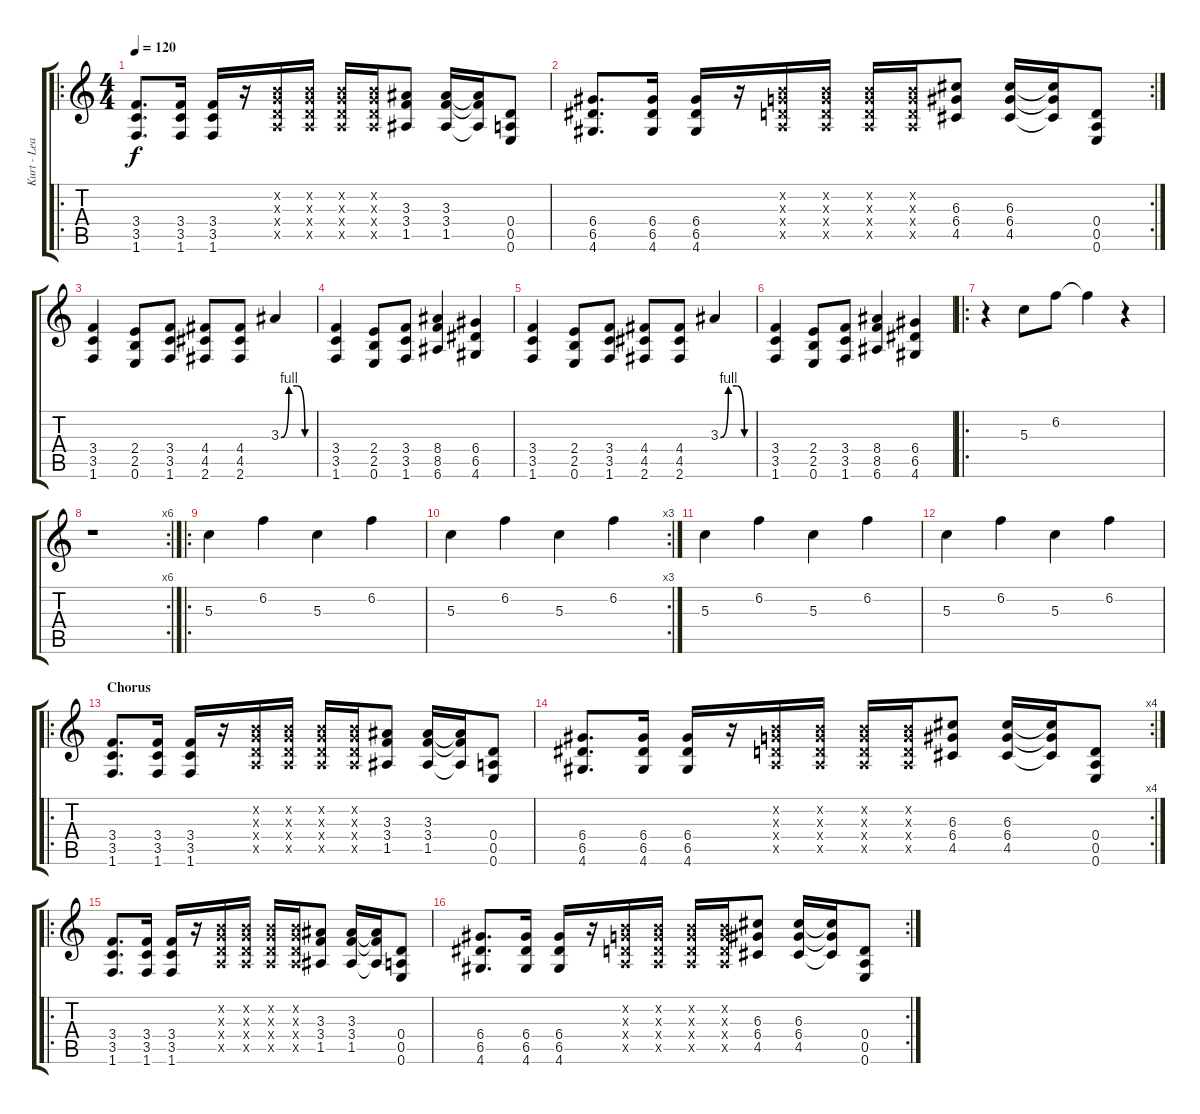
\track ("Kurt - Lead Guitar" "Kurt - Lea") {instrument electricguitarclean}
\staff {score tabs}
\tuning (E4 B3 G3 D3 A2 E2) {hide}
\ro
\ts (4 4)
\tempo 120
\clef g2
\ks c
(3.4 3.5 1.6).8{d dy f} (3.4 3.5 1.6).16 (3.4 3.5 1.6).16 r.16 (0.2{x} 0.3{x} 0.4{x} 0.5{x}).16 (0.2{x} 0.3{x} 0.4{x} 0.5{x}).16 (0.2{x} 0.3{x} 0.4{x} 0.5{x}).16 (0.2{x} 0.3{x} 0.4{x} 0.5{x}).16 (3.3 3.4 1.5).8 (3.3 3.4 1.5).16 (3.3{t} 3.4{t} 1.5{t}).16 (0.4 0.5 0.6).8 |
\rc 2
(6.4 6.5 4.6).8{d} (6.4 6.5 4.6).16 (6.4 6.5 4.6).16 r.16 (0.2{x} 0.3{x} 0.4{x} 0.5{x}).16 (0.2{x} 0.3{x} 0.4{x} 0.5{x}).16 (0.2{x} 0.3{x} 0.4{x} 0.5{x}).16 (0.2{x} 0.3{x} 0.4{x} 0.5{x}).16 (6.3 6.4 4.5).8 (6.3 6.4 4.5).16 (6.3{t} 6.4{t} 4.5{t}).16 (0.4 0.5 0.6).8 |
(3.4 3.5 1.6).4 (2.4 2.5 0.6).8 (3.4 3.5 1.6).8 (4.4 4.5 2.6).8 (4.4 4.5 2.6).8 3.3{be (custom 0 0 15 4 30 4 45 0 60 0)}.4 |
(3.4 3.5 1.6).4 (2.4 2.5 0.6).8 (3.4 3.5 1.6).8 (8.4 8.5 6.6).4 (6.4 6.5 4.6).4 |
(3.4 3.5 1.6).4 (2.4 2.5 0.6).8 (3.4 3.5 1.6).8 (4.4 4.5 2.6).8 (4.4 4.5 2.6).8 3.3{be (custom 0 0 15 4 30 4 45 0 60 0)}.4 |
(3.4 3.5 1.6).4 (2.4 2.5 0.6).8 (3.4 3.5 1.6).8 (8.4 8.5 6.6).4 (6.4 6.5 4.6).4 |
\ro
r.4 5.3.8 6.2.8 6.2{t}.4 r.4 |
\rc 6
r.1 |
\ro
5.3.4 6.2.4 5.3.4 6.2.4 |
\rc 3
5.3.4 6.2.4 5.3.4 6.2.4 |
5.3.4 6.2.4 5.3.4 6.2.4 |
5.3.4 6.2.4 5.3.4 6.2.4 |
\ro
\section ("" "Chorus")
(3.4 3.5 1.6).8{d} (3.4 3.5 1.6).16 (3.4 3.5 1.6).16 r.16 (0.2{x} 0.3{x} 0.4{x} 0.5{x}).16 (0.2{x} 0.3{x} 0.4{x} 0.5{x}).16 (0.2{x} 0.3{x} 0.4{x} 0.5{x}).16 (0.2{x} 0.3{x} 0.4{x} 0.5{x}).16 (3.3 3.4 1.5).8 (3.3 3.4 1.5).16 (3.3{t} 3.4{t} 1.5{t}).16 (0.4 0.5 0.6).8 |
\rc 4
(6.4 6.5 4.6).8{d} (6.4 6.5 4.6).16 (6.4 6.5 4.6).16 r.16 (0.2{x} 0.3{x} 0.4{x} 0.5{x}).16 (0.2{x} 0.3{x} 0.4{x} 0.5{x}).16 (0.2{x} 0.3{x} 0.4{x} 0.5{x}).16 (0.2{x} 0.3{x} 0.4{x} 0.5{x}).16 (6.3 6.4 4.5).8 (6.3 6.4 4.5).16 (6.3{t} 6.4{t} 4.5{t}).16 (0.4 0.5 0.6).8 |
\ro
(3.4 3.5 1.6).8{d} (3.4 3.5 1.6).16 (3.4 3.5 1.6).16 r.16 (0.2{x} 0.3{x} 0.4{x} 0.5{x}).16 (0.2{x} 0.3{x} 0.4{x} 0.5{x}).16 (0.2{x} 0.3{x} 0.4{x} 0.5{x}).16 (0.2{x} 0.3{x} 0.4{x} 0.5{x}).16 (3.3 3.4 1.5).8 (3.3 3.4 1.5).16 (3.3{t} 3.4{t} 1.5{t}).16 (0.4 0.5 0.6).8 |
\rc 2
(6.4 6.5 4.6).8{d} (6.4 6.5 4.6).16 (6.4 6.5 4.6).16 r.16 (0.2{x} 0.3{x} 0.4{x} 0.5{x}).16 (0.2{x} 0.3{x} 0.4{x} 0.5{x}).16 (0.2{x} 0.3{x} 0.4{x} 0.5{x}).16 (0.2{x} 0.3{x} 0.4{x} 0.5{x}).16 (6.3 6.4 4.5).8 (6.3 6.4 4.5).16 (6.3{t} 6.4{t} 4.5{t}).16 (0.4 0.5 0.6).8
